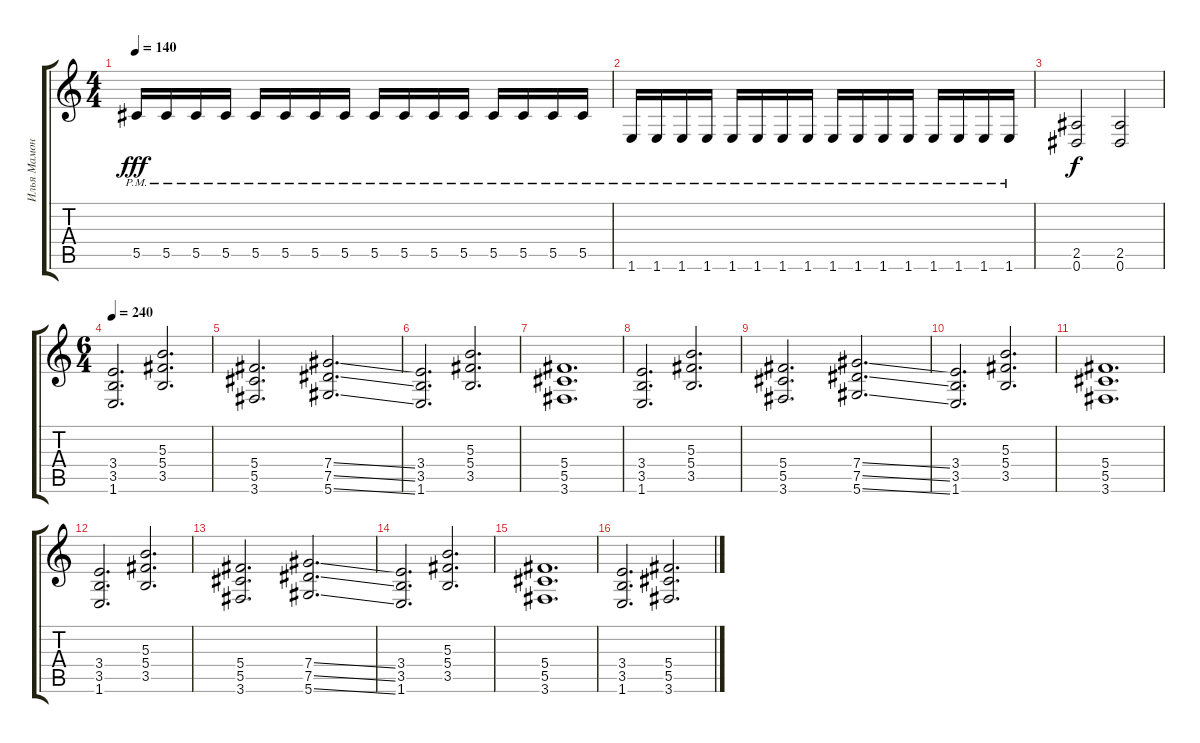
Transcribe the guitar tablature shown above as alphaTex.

\track ("Илья Мамонтов" "Илья Мамон") {instrument distortionguitar}
\staff {score tabs}
\tuning (Eb4 Bb3 Gb3 Db3 Ab2 Eb2) {hide}
\ts (4 4)
\tempo 140
\clef g2
\ks c
5.5{pm}.16{dy fff} 5.5{pm}.16 5.5{pm}.16 5.5{pm}.16 5.5{pm}.16 5.5{pm}.16 5.5{pm}.16 5.5{pm}.16 5.5{pm}.16 5.5{pm}.16 5.5{pm}.16 5.5{pm}.16 5.5{pm}.16 5.5{pm}.16 5.5{pm}.16 5.5{pm}.16 |
1.6{pm}.16 1.6{pm}.16 1.6{pm}.16 1.6{pm}.16 1.6{pm}.16 1.6{pm}.16 1.6{pm}.16 1.6{pm}.16 1.6{pm}.16 1.6{pm}.16 1.6{pm}.16 1.6{pm}.16 1.6{pm}.16 1.6{pm}.16 1.6{pm}.16 1.6{pm}.16 |
(2.5 0.6).2{dy f} (2.5 0.6).2 |
\ts (6 4)
\tempo 240
(3.4 3.5 1.6).2{d balance 0} (5.3 5.4 3.5).2{d} |
(5.4 5.5 3.6).2{d} (7.4{ss} 7.5{ss} 5.6{ss}).2{d} |
(3.4 3.5 1.6).2{d} (5.3 5.4 3.5).2{d} |
(5.4 5.5 3.6).1{d} |
(3.4 3.5 1.6).2{d} (5.3 5.4 3.5).2{d} |
(5.4 5.5 3.6).2{d} (7.4{ss} 7.5{ss} 5.6{ss}).2{d} |
(3.4 3.5 1.6).2{d} (5.3 5.4 3.5).2{d} |
(5.4 5.5 3.6).1{d} |
(3.4 3.5 1.6).2{d} (5.3 5.4 3.5).2{d} |
(5.4 5.5 3.6).2{d} (7.4{ss} 7.5{ss} 5.6{ss}).2{d} |
(3.4 3.5 1.6).2{d} (5.3 5.4 3.5).2{d} |
(5.4 5.5 3.6).1{d} |
(3.4 3.5 1.6).2{d} (5.4 5.5 3.6).2{d}
